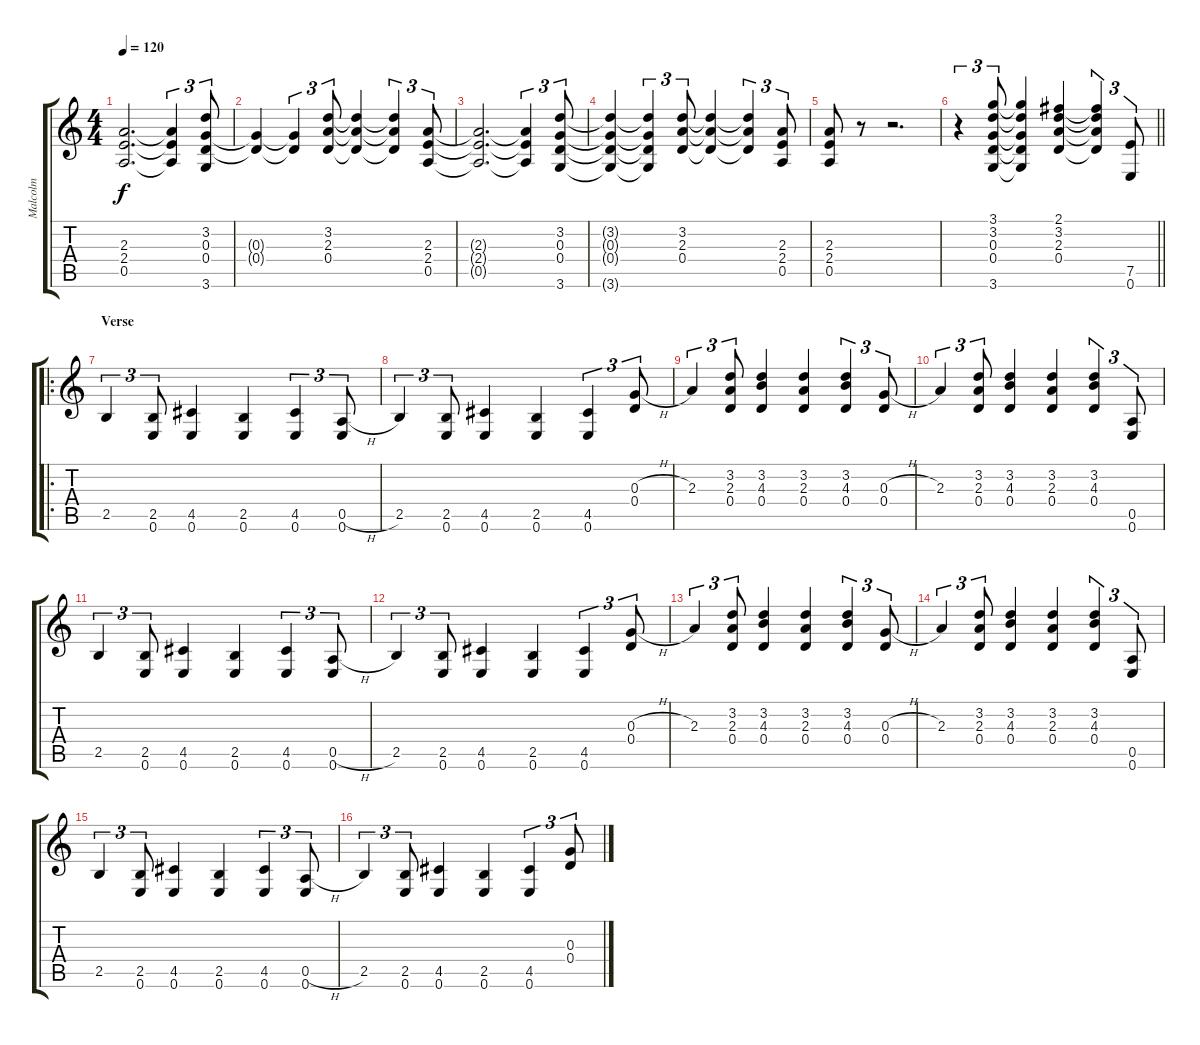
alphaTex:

\track ("Malcolm" "Malcolm") {instrument overdrivenguitar}
\staff {score tabs}
\tuning (E4 B3 G3 D3 A2 E2) {hide}
\ts (4 4)
\tempo 120
\clef g2
\ks c
(2.3{t} 2.4{t} 0.5{t}).2{d dy f} (2.3{t} 2.4{t} 0.5{t}).4{tu (3 2)} (3.2 0.3 0.4 3.6).8{tu (3 2)} |
(0.3{t} 0.4{t}).4 (0.3{t} 0.4{t}).4{tu (3 2)} (3.2 2.3 0.4).8{tu (3 2)} (3.2{t} 2.3{t} 0.4{t}).4 (3.2{t} 2.3{t} 0.4{t}).4{tu (3 2)} (2.3 2.4 0.5).8{tu (3 2)} |
(2.3{t} 2.4{t} 0.5{t}).2{d} (2.3{t} 2.4{t} 0.5{t}).4{tu (3 2)} (3.2 0.3 0.4 3.6).8{tu (3 2)} |
(3.2{t} 0.3{t} 0.4{t} 3.6{t}).4 (3.2{t} 0.3{t} 0.4{t} 3.6{t}).4{tu (3 2)} (3.2 2.3 0.4).8{tu (3 2)} (3.2{t} 2.3{t} 0.4{t}).4 (3.2{t} 2.3{t} 0.4{t}).4{tu (3 2)} (2.3 2.4 0.5).8{tu (3 2)} |
(2.3 2.4 0.5).8 r.8 r.2{d} |
\barLineRight lightlight
r.4{tu (3 2)} (3.1 3.2 0.3 0.4 3.6).8{tu (3 2)} (3.1{t} 3.2{t} 0.3{t} 0.4{t} 3.6{t}).4 (2.1 3.2 2.3 0.4).4 (2.1{t} 3.2{t} 2.3{t} 0.4{t}).4{tu (3 2)} (7.5 0.6).8{tu (3 2)} |
\ro
\section ("" "Verse")
2.5.4{tu (3 2)} (2.5 0.6).8{tu (3 2)} (4.5 0.6).4 (2.5 0.6).4 (4.5 0.6).4{tu (3 2)} (0.5{h} 0.6).8{tu (3 2)} |
2.5.4{tu (3 2)} (2.5 0.6).8{tu (3 2)} (4.5 0.6).4 (2.5 0.6).4 (4.5 0.6).4{tu (3 2)} (0.3{h} 0.4).8{tu (3 2)} |
2.3.4{tu (3 2)} (3.2 2.3 0.4).8{tu (3 2)} (3.2 4.3 0.4).4 (3.2 2.3 0.4).4 (3.2 4.3 0.4).4{tu (3 2)} (0.3{h} 0.4).8{tu (3 2)} |
2.3.4{tu (3 2)} (3.2 2.3 0.4).8{tu (3 2)} (3.2 4.3 0.4).4 (3.2 2.3 0.4).4 (3.2 4.3 0.4).4{tu (3 2)} (0.5 0.6).8{tu (3 2)} |
2.5.4{tu (3 2)} (2.5 0.6).8{tu (3 2)} (4.5 0.6).4 (2.5 0.6).4 (4.5 0.6).4{tu (3 2)} (0.5{h} 0.6).8{tu (3 2)} |
2.5.4{tu (3 2)} (2.5 0.6).8{tu (3 2)} (4.5 0.6).4 (2.5 0.6).4 (4.5 0.6).4{tu (3 2)} (0.3{h} 0.4).8{tu (3 2)} |
2.3.4{tu (3 2)} (3.2 2.3 0.4).8{tu (3 2)} (3.2 4.3 0.4).4 (3.2 2.3 0.4).4 (3.2 4.3 0.4).4{tu (3 2)} (0.3{h} 0.4).8{tu (3 2)} |
2.3.4{tu (3 2)} (3.2 2.3 0.4).8{tu (3 2)} (3.2 4.3 0.4).4 (3.2 2.3 0.4).4 (3.2 4.3 0.4).4{tu (3 2)} (0.5 0.6).8{tu (3 2)} |
2.5.4{tu (3 2)} (2.5 0.6).8{tu (3 2)} (4.5 0.6).4 (2.5 0.6).4 (4.5 0.6).4{tu (3 2)} (0.5{h} 0.6).8{tu (3 2)} |
2.5.4{tu (3 2)} (2.5 0.6).8{tu (3 2)} (4.5 0.6).4 (2.5 0.6).4 (4.5 0.6).4{tu (3 2)} (0.3{h} 0.4).8{tu (3 2)}
